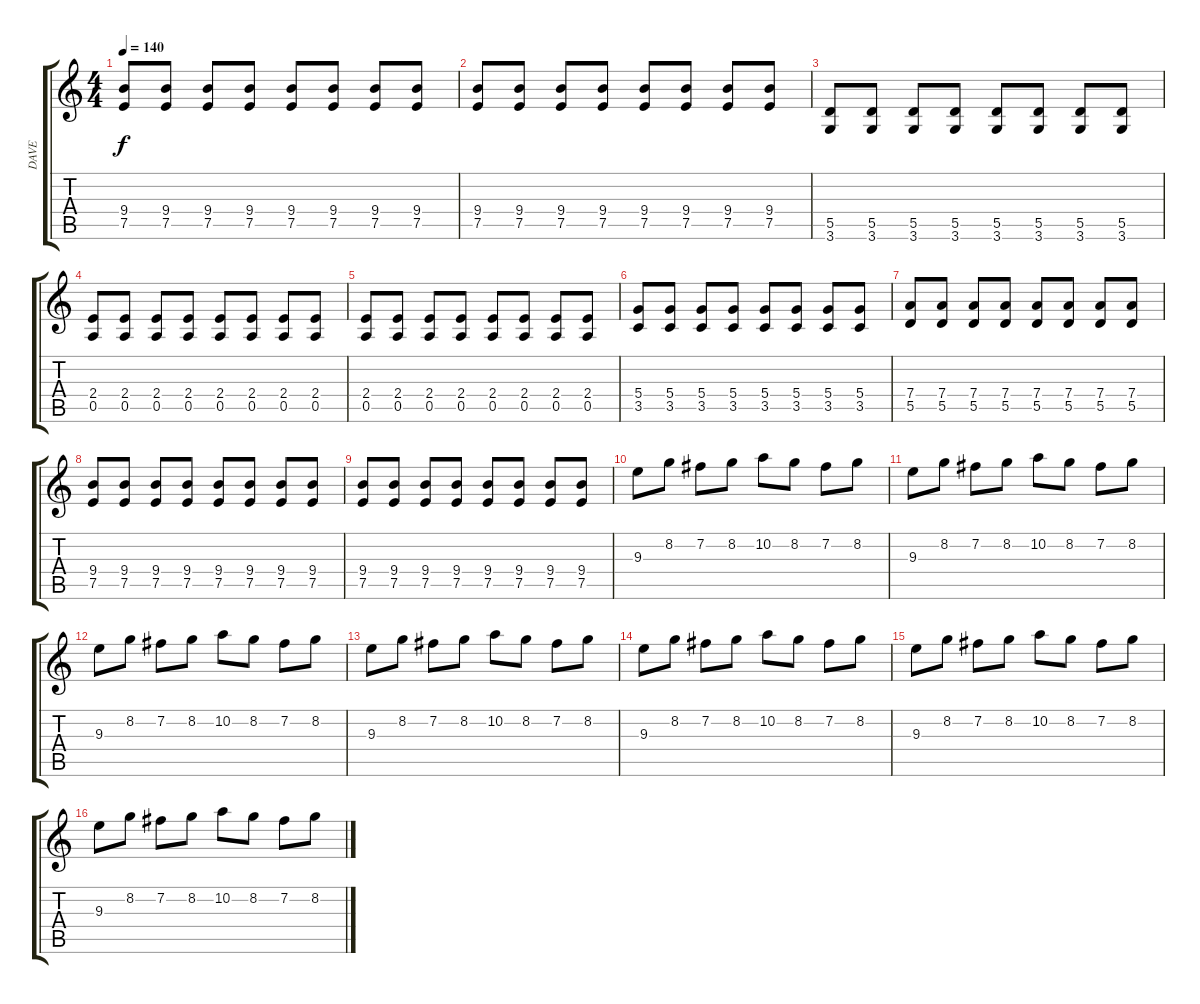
\track ("DAVE" "DAVE") {instrument overdrivenguitar}
\staff {score tabs}
\tuning (E4 B3 G3 D3 A2 E2) {hide}
\ts (4 4)
\tempo 140
\clef g2
\ks c
(9.4 7.5).8{dy f} (9.4 7.5).8 (9.4 7.5).8 (9.4 7.5).8 (9.4 7.5).8 (9.4 7.5).8 (9.4 7.5).8 (9.4 7.5).8 |
(9.4 7.5).8 (9.4 7.5).8 (9.4 7.5).8 (9.4 7.5).8 (9.4 7.5).8 (9.4 7.5).8 (9.4 7.5).8 (9.4 7.5).8 |
(5.5 3.6).8 (5.5 3.6).8 (5.5 3.6).8 (5.5 3.6).8 (5.5 3.6).8 (5.5 3.6).8 (5.5 3.6).8 (5.5 3.6).8 |
(2.4 0.5).8 (2.4 0.5).8 (2.4 0.5).8 (2.4 0.5).8 (2.4 0.5).8 (2.4 0.5).8 (2.4 0.5).8 (2.4 0.5).8 |
(2.4 0.5).8 (2.4 0.5).8 (2.4 0.5).8 (2.4 0.5).8 (2.4 0.5).8 (2.4 0.5).8 (2.4 0.5).8 (2.4 0.5).8 |
(5.4 3.5).8 (5.4 3.5).8 (5.4 3.5).8 (5.4 3.5).8 (5.4 3.5).8 (5.4 3.5).8 (5.4 3.5).8 (5.4 3.5).8 |
(7.4 5.5).8 (7.4 5.5).8 (7.4 5.5).8 (7.4 5.5).8 (7.4 5.5).8 (7.4 5.5).8 (7.4 5.5).8 (7.4 5.5).8 |
(9.4 7.5).8 (9.4 7.5).8 (9.4 7.5).8 (9.4 7.5).8 (9.4 7.5).8 (9.4 7.5).8 (9.4 7.5).8 (9.4 7.5).8 |
(9.4 7.5).8 (9.4 7.5).8 (9.4 7.5).8 (9.4 7.5).8 (9.4 7.5).8 (9.4 7.5).8 (9.4 7.5).8 (9.4 7.5).8 |
9.3.8{volume 16} 8.2.8 7.2.8 8.2.8 10.2.8 8.2.8 7.2.8 8.2.8 |
9.3.8 8.2.8 7.2.8 8.2.8 10.2.8 8.2.8 7.2.8 8.2.8 |
9.3.8 8.2.8 7.2.8 8.2.8 10.2.8 8.2.8 7.2.8 8.2.8 |
9.3.8 8.2.8 7.2.8 8.2.8 10.2.8 8.2.8 7.2.8 8.2.8 |
9.3.8 8.2.8 7.2.8 8.2.8 10.2.8 8.2.8 7.2.8 8.2.8 |
9.3.8 8.2.8 7.2.8 8.2.8 10.2.8 8.2.8 7.2.8 8.2.8 |
9.3.8 8.2.8 7.2.8 8.2.8 10.2.8 8.2.8 7.2.8 8.2.8
